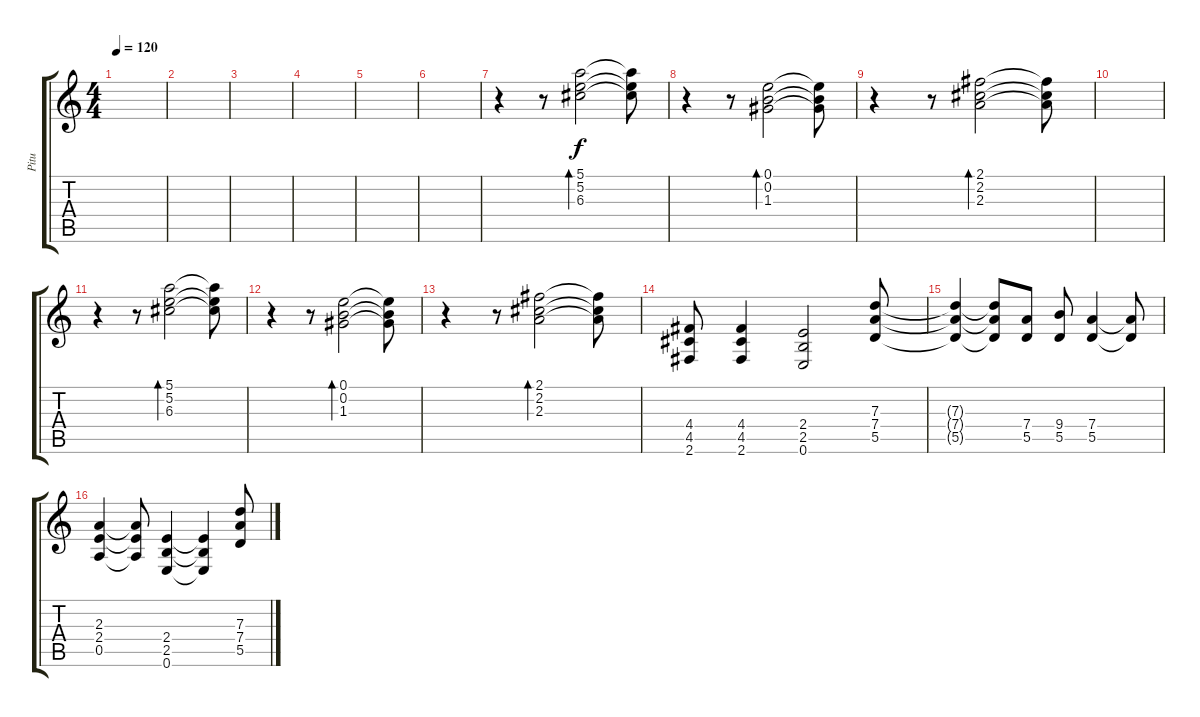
\track ("Pitu" "Pitu") {instrument overdrivenguitar}
\staff {score tabs}
\tuning (E4 B3 G3 D3 A2 E2) {hide}
\ts (4 4)
\tempo 120
\clef g2
\ks c
|
|
|
|
|
|
r.4 r.8 (5.1 5.2 6.3).2{bd 480} (5.1{t} 5.2{t} 6.3{t}).8 |
r.4 r.8 (0.1 0.2 1.3).2{bd 480} (0.1{t} 0.2{t} 1.3{t}).8 |
r.4 r.8 (2.1 2.2 2.3).2{bd 480} (2.1{t} 2.2{t} 2.3{t}).8 |
|
r.4 r.8 (5.1 5.2 6.3).2{bd 480} (5.1{t} 5.2{t} 6.3{t}).8 |
r.4 r.8 (0.1 0.2 1.3).2{bd 480} (0.1{t} 0.2{t} 1.3{t}).8 |
r.4 r.8 (2.1 2.2 2.3).2{bd 480} (2.1{t} 2.2{t} 2.3{t}).8 |
(4.4 4.5 2.6).8 (4.4 4.5 2.6).4 (2.4 2.5 0.6).2 (7.3 7.4 5.5).8 |
(7.3{t} 7.4{t} 5.5{t}).4 (7.3{t} 7.4{t} 5.5{t}).8 (7.4 5.5).8 (9.4 5.5).8 (7.4 5.5).4 (7.4{t} 5.5{t}).8 |
(2.3 2.4 0.5).4 (2.3{t} 2.4{t} 0.5{t}).8 (2.4 2.5 0.6).4 (2.4{t} 2.5{t} 0.6{t}).4 (7.3 7.4 5.5).8
